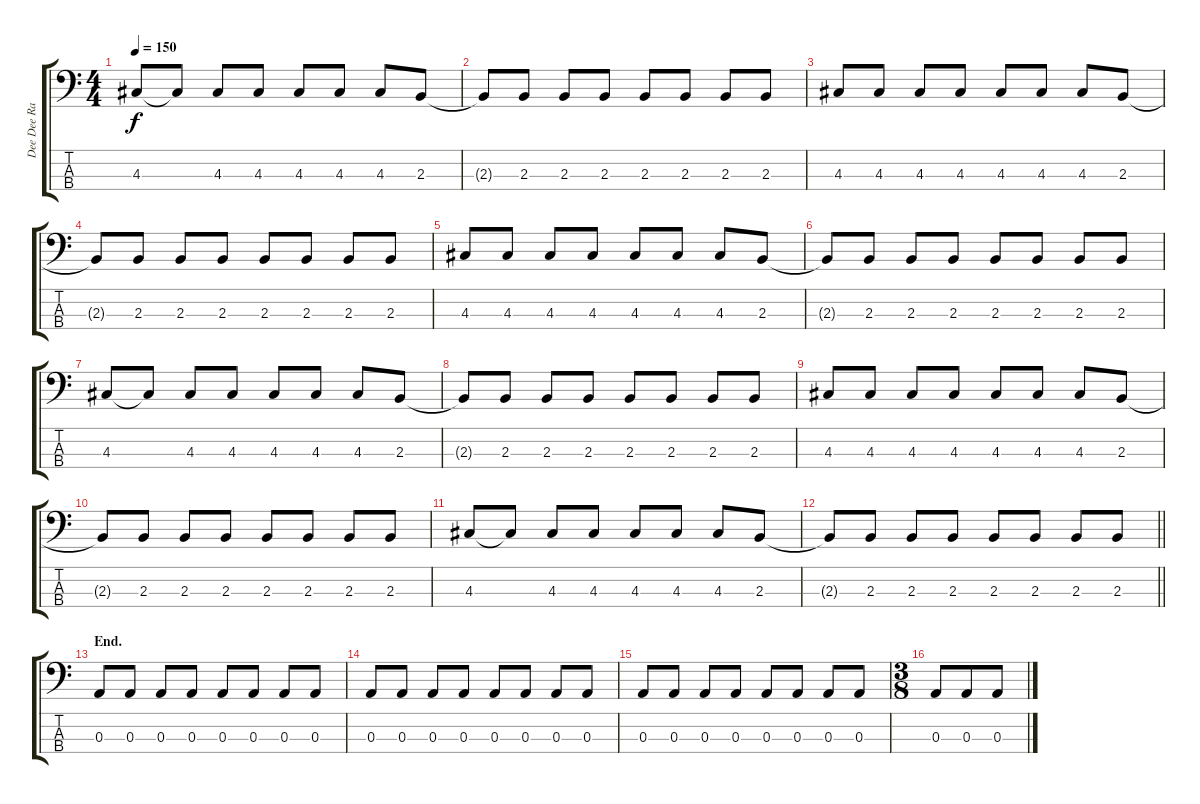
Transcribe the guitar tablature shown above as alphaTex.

\track ("Dee Dee Ramone - Bass" "Dee Dee Ra") {instrument electricbassfinger}
\staff {score tabs}
\tuning (G2 D2 A1 E1) {hide}
\ts (4 4)
\tempo 150
\clef f4
\ks c
4.3.8{dy f} 4.3{t}.8 4.3.8 4.3.8 4.3.8 4.3.8 4.3.8 2.3.8 |
2.3{t}.8 2.3.8 2.3.8 2.3.8 2.3.8 2.3.8 2.3.8 2.3.8 |
4.3.8 4.3.8 4.3.8 4.3.8 4.3.8 4.3.8 4.3.8 2.3.8 |
2.3{t}.8 2.3.8 2.3.8 2.3.8 2.3.8 2.3.8 2.3.8 2.3.8 |
4.3.8 4.3.8 4.3.8 4.3.8 4.3.8 4.3.8 4.3.8 2.3.8 |
2.3{t}.8 2.3.8 2.3.8 2.3.8 2.3.8 2.3.8 2.3.8 2.3.8 |
4.3.8 4.3{t}.8 4.3.8 4.3.8 4.3.8 4.3.8 4.3.8 2.3.8 |
2.3{t}.8 2.3.8 2.3.8 2.3.8 2.3.8 2.3.8 2.3.8 2.3.8 |
4.3.8 4.3.8 4.3.8 4.3.8 4.3.8 4.3.8 4.3.8 2.3.8 |
2.3{t}.8 2.3.8 2.3.8 2.3.8 2.3.8 2.3.8 2.3.8 2.3.8 |
4.3.8 4.3{t}.8 4.3.8 4.3.8 4.3.8 4.3.8 4.3.8 2.3.8 |
\barLineRight lightlight
2.3{t}.8 2.3.8 2.3.8 2.3.8 2.3.8 2.3.8 2.3.8 2.3.8 |
\section ("" "End.")
0.3.8 0.3.8 0.3.8 0.3.8 0.3.8 0.3.8 0.3.8 0.3.8 |
0.3.8 0.3.8 0.3.8 0.3.8 0.3.8 0.3.8 0.3.8 0.3.8 |
0.3.8 0.3.8 0.3.8 0.3.8 0.3.8 0.3.8 0.3.8 0.3.8 |
\ts (3 8)
0.3.8 0.3.8 0.3.8
